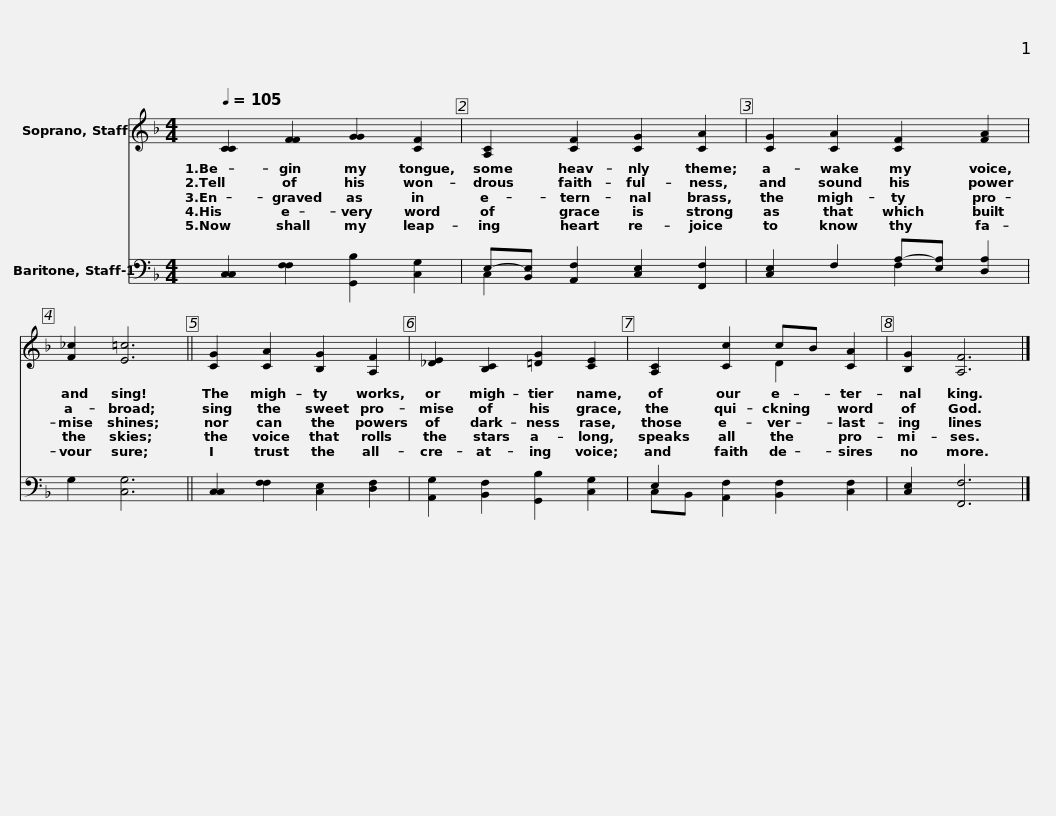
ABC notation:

X:1
%%score ( 1 2 ) ( 3 4 )
L:1/8
Q:1/4=105
M:4/4
I:linebreak $
K:F
V:1 treble
V:2 treble
V:3 bass
V:4 bass
V:1
 [CC]2 [FF]2 [GG]2 [CF]2 | [A,C]2 [CF]2 [CG]2 [CA]2 | [CG]2 [CA]2 [CF]2 [FA]2 | [F_c]2 [E=c]6 ||$ [CG]2 [CA]2 [B,G]2 [A,F]2 | %5
 [_DE]2 [B,C]2 [=DG]2 [CE]2 | [A,C]2 [Cc]2 cB [CA]2 | [B,G]2 [A,F]6 |] %8
V:2
 x8 | x8 | x8 | x8 ||$ x8 | %5
 x8 | x4 D2 x2 | x8 |] %8
V:3
 [C,C,]2 [F,F,]2 [G,,B,]2 [C,G,]2 | E,-[B,,E,] [A,,F,]2 [C,E,]2 [F,,F,]2 | [C,E,]2 F,2 A,-[E,A,] [D,A,]2 | G,2 [C,G,]6 ||$ [C,C,]2 [F,F,]2 [C,E,]2 [D,F,]2 | %5
 [A,,G,]2 [B,,F,]2 [G,,B,]2 [C,G,]2 | E,2 x2 x4 | [C,E,]2 [F,,F,]6 |] %8
V:4
 x8 | C,2 x6 | x4 F,2 x2 | x8 ||$ x8 | %5
 x8 | C,B,, [A,,F,]2 [B,,F,]2 [C,F,]2 | x8 |] %8
